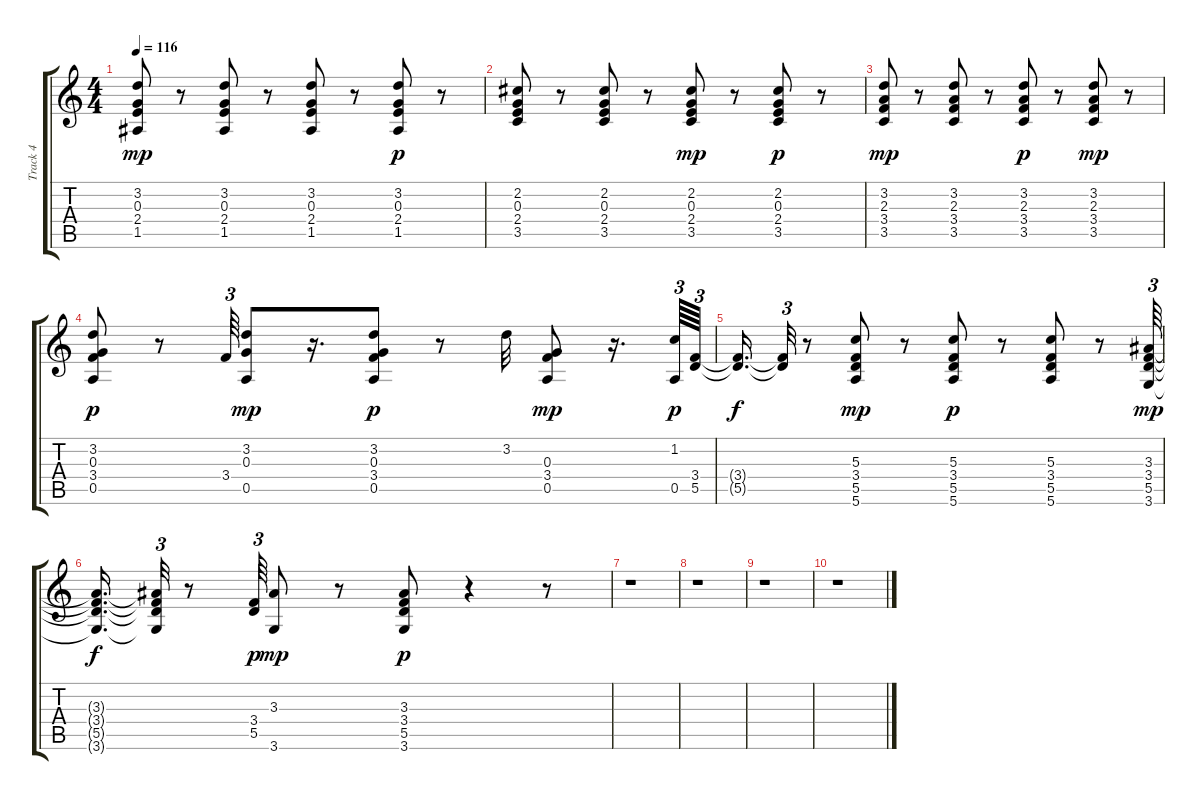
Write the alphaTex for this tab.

\track ("Track 4" "Track 4") {instrument acousticguitarnylon}
\staff {score tabs}
\tuning (E4 B3 G3 D3 A2 E2) {hide}
\ts (4 4)
\tempo 116
\clef g2
\ks c
(3.2 0.3 2.4 1.5).8{dy mp} r.8 (3.2 0.3 2.4 1.5).8 r.8 (3.2 0.3 2.4 1.5).8 r.8 (3.2 0.3 2.4 1.5).8{dy p} r.8 |
(2.2 0.3 2.4 3.5).8 r.8 (2.2 0.3 2.4 3.5).8 r.8 (2.2 0.3 2.4 3.5).8{dy mp} r.8 (2.2 0.3 2.4 3.5).8{dy p} r.8 |
(3.2 2.3 3.4 3.5).8{dy mp} r.8 (3.2 2.3 3.4 3.5).8 r.8 (3.2 2.3 3.4 3.5).8{dy p} r.8 (3.2 2.3 3.4 3.5).8{dy mp} r.8 |
(3.2 0.3 3.4 0.5).8{dy p} r.8 3.4.64{tu (3 2)} (3.2 0.3 0.5).8{dy mp} r.16{d} (3.2 0.3 3.4 0.5).8{dy p} r.8 3.2.32 (0.3 3.4 0.5).8{dy mp} r.16{d} (1.2 0.5).64{tu (3 2) dy p} (3.4 5.5).64{tu (3 2)} |
(3.4{t} 5.5{t}).16{d dy f} (3.4{t} 5.5{t}).32{tu (3 2)} r.8 (5.3 3.4 5.5 5.6).8{dy mp} r.8 (5.3 3.4 5.5 5.6).8{dy p} r.8 (5.3 3.4 5.5 5.6).8 r.8 (3.3 3.4 5.5 3.6).64{tu (3 2) dy mp} |
(3.3{t} 3.4{t} 5.5{t} 3.6{t}).16{d dy f} (3.3{t} 3.4{t} 5.5{t} 3.6{t}).32{tu (3 2)} r.8 (3.4 5.5).64{tu (3 2) dy p} (3.3 3.6).8{dy mp} r.8 (3.3 3.4 5.5 3.6).8{dy p} r.4 r.8 |
r.1 |
r.1 |
r.1 |
r.1
